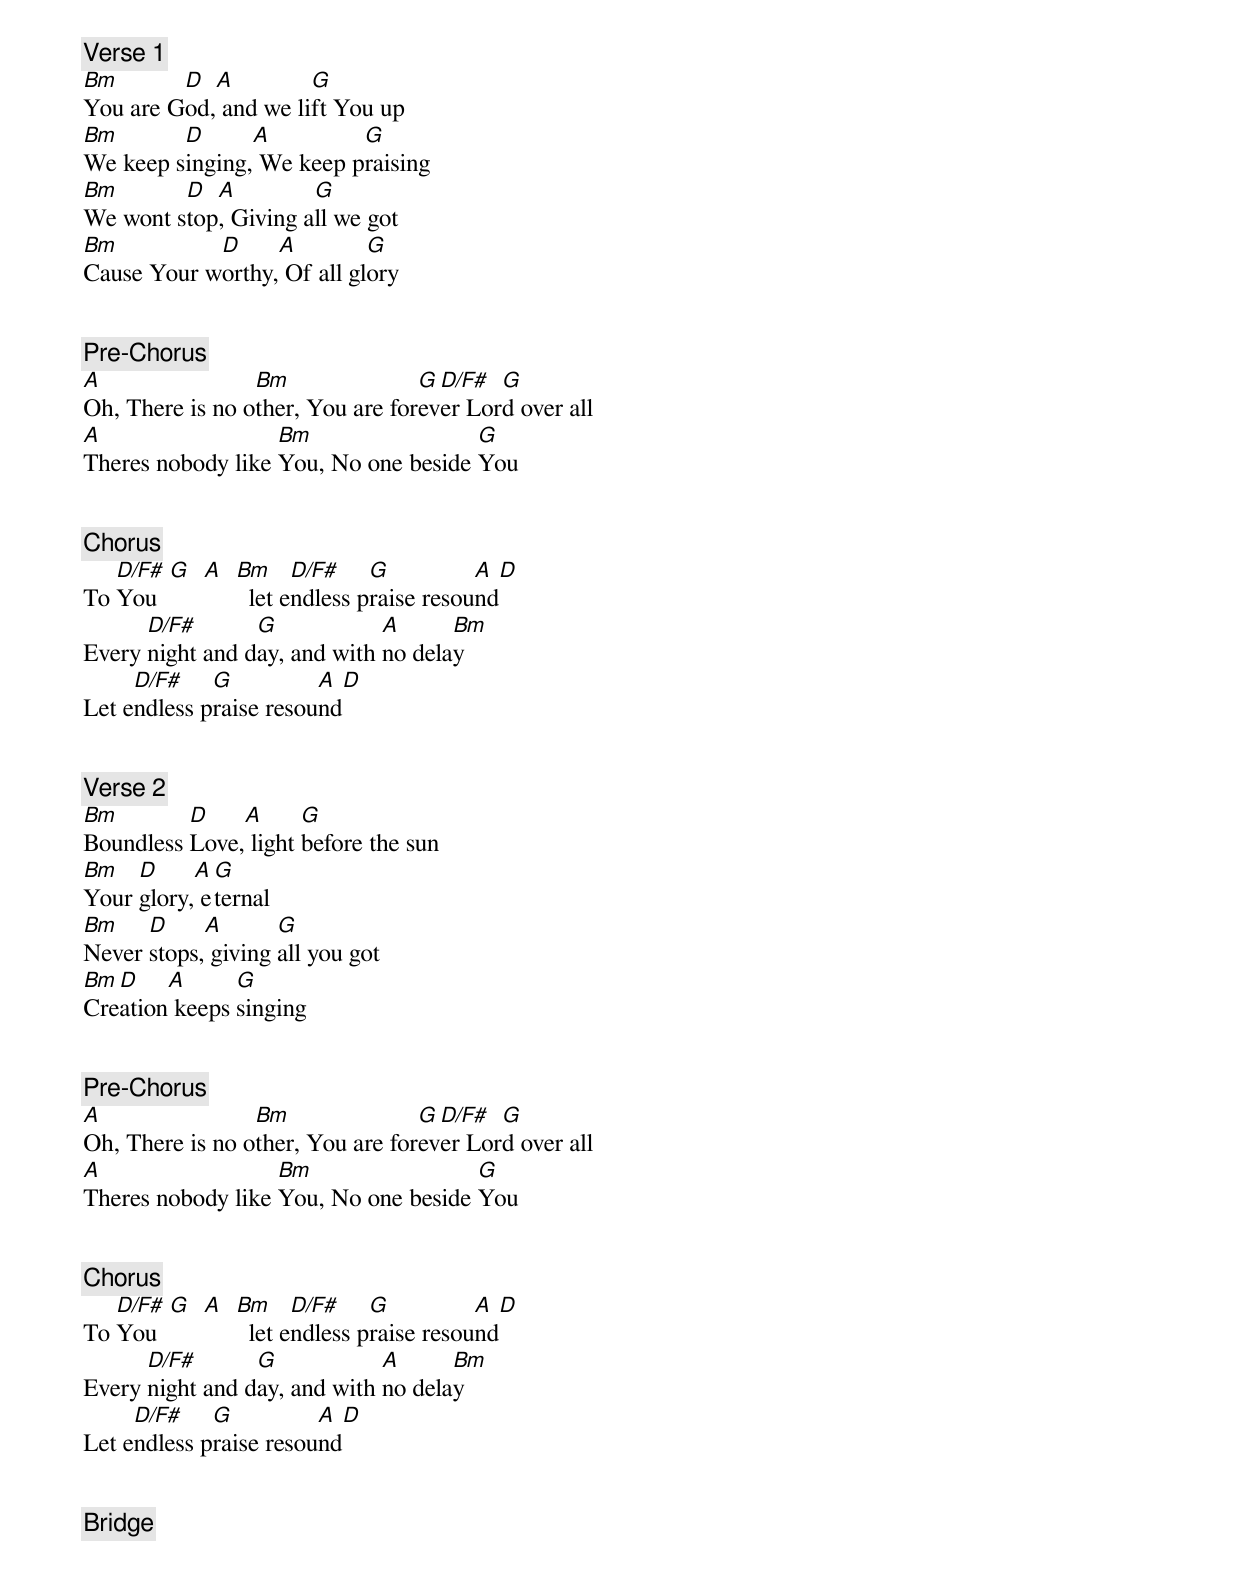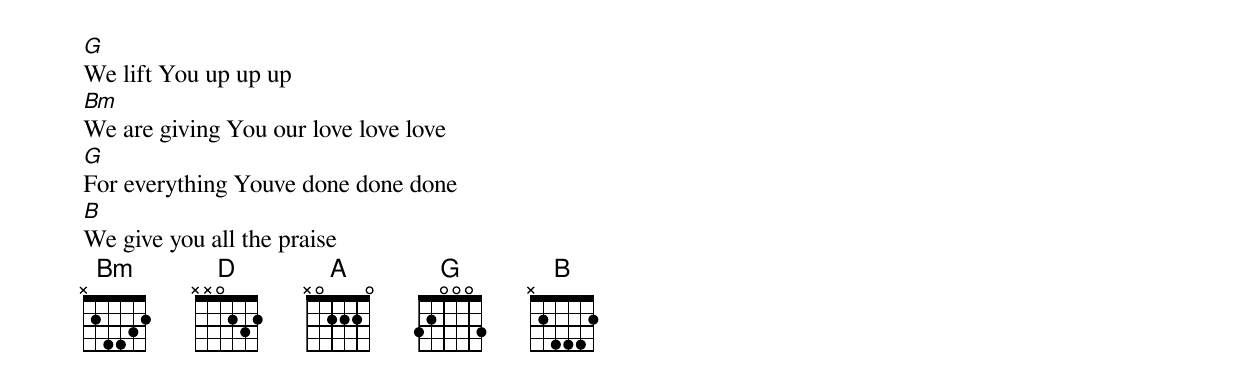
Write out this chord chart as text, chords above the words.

[Verse 1]
Bm       D  A         G
You are God, and we lift You up
Bm       D      A         G
We keep singing, We keep praising
Bm       D  A         G
We wont stop, Giving all we got
Bm          D     A         G
Cause Your worthy, Of all glory


[Pre-Chorus]
A                Bm               G D/F#  G
Oh, There is no other, You are forever Lord over all
A                  Bm                 G
Theres nobody like You, No one beside You


[Chorus]
   D/F# G A Bm     D/F#    G          A  D
To You        let endless praise resound
      D/F#       G            A      Bm
Every night and day, and with no delay
     D/F#    G          A  D
Let endless praise resound


[Verse 2]
Bm        D    A      G
Boundless Love, light before the sun
Bm   D     A G
Your glory, eternal
Bm    D     A       G
Never stops, giving all you got
Bm D    A      G
Creation keeps singing


[Pre-Chorus]
A                Bm               G D/F#  G
Oh, There is no other, You are forever Lord over all
A                  Bm                 G
Theres nobody like You, No one beside You


[Chorus]
   D/F# G A Bm     D/F#    G          A  D
To You        let endless praise resound
      D/F#       G            A      Bm
Every night and day, and with no delay
     D/F#    G          A  D
Let endless praise resound


[Bridge]
G
We lift You up up up
Bm
We are giving You our love love love
G
For everything Youve done done done
B
We give you all the praise
